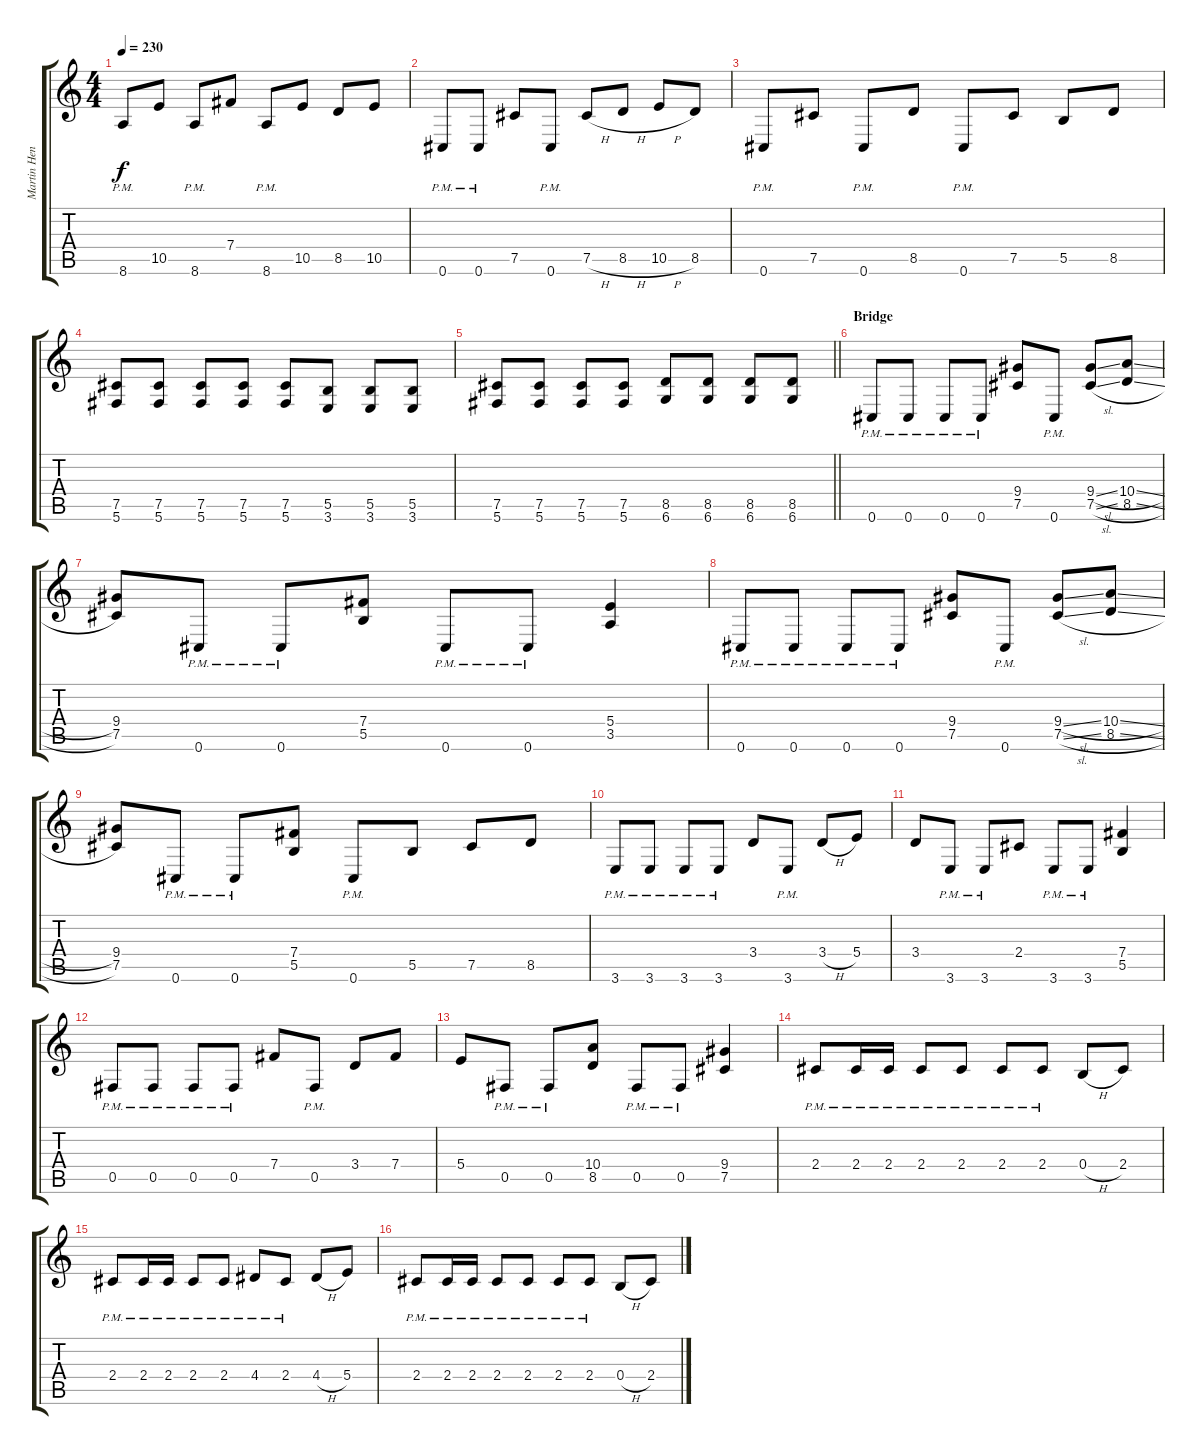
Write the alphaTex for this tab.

\track ("Martin Henriksson" "Martin Hen") {instrument distortionguitar}
\staff {score tabs}
\tuning (Db4 Ab3 E3 B2 Gb2 Db2) {hide}
\ts (4 4)
\tempo 230
\clef g2
\ks c
8.6{pm}.8{dy f} 10.5.8 8.6{pm}.8 7.4.8 8.6{pm}.8 10.5.8 8.5.8 10.5.8 |
0.6{pm}.8 0.6{pm}.8 7.5.8 0.6{pm}.8 7.5{h}.8 8.5{h}.8 10.5{h}.8 8.5.8 |
0.6{pm}.8 7.5.8 0.6{pm}.8 8.5.8 0.6{pm}.8 7.5.8 5.5.8 8.5.8 |
(7.5 5.6).8 (7.5 5.6).8 (7.5 5.6).8 (7.5 5.6).8 (7.5 5.6).8 (5.5 3.6).8 (5.5 3.6).8 (5.5 3.6).8 |
\barLineRight lightlight
(7.5 5.6).8 (7.5 5.6).8 (7.5 5.6).8 (7.5 5.6).8 (8.5 6.6).8 (8.5 6.6).8 (8.5 6.6).8 (8.5 6.6).8 |
\section ("" "Bridge")
0.6{pm}.8 0.6{pm}.8 0.6{pm}.8 0.6{pm}.8 (9.4 7.5).8 0.6{pm}.8 (9.4{sl} 7.5{sl}).8 (10.4{sl} 8.5{sl}).8 |
(9.4 7.5).8 0.6{pm}.8 0.6{pm}.8 (7.4 5.5).8 0.6{pm}.8 0.6{pm}.8 (5.4 3.5).4 |
0.6{pm}.8 0.6{pm}.8 0.6{pm}.8 0.6{pm}.8 (9.4 7.5).8 0.6{pm}.8 (9.4{sl} 7.5{sl}).8 (10.4{sl} 8.5{sl}).8 |
(9.4 7.5).8 0.6{pm}.8 0.6{pm}.8 (7.4 5.5).8 0.6{pm}.8 5.5.8 7.5.8 8.5.8 |
3.6{pm}.8 3.6{pm}.8 3.6{pm}.8 3.6{pm}.8 3.4.8 3.6{pm}.8 3.4{h}.8 5.4.8 |
3.4.8 3.6{pm}.8 3.6{pm}.8 2.4.8 3.6{pm}.8 3.6{pm}.8 (7.4 5.5).4 |
0.5{pm}.8 0.5{pm}.8 0.5{pm}.8 0.5{pm}.8 7.4.8 0.5{pm}.8 3.4.8 7.4.8 |
5.4.8 0.5{pm}.8 0.5{pm}.8 (10.4 8.5).8 0.5{pm}.8 0.5{pm}.8 (9.4 7.5).4 |
2.4{pm}.8 2.4{pm}.16 2.4{pm}.16 2.4{pm}.8 2.4{pm}.8 2.4{pm}.8 2.4{pm}.8 0.4{h}.8 2.4.8 |
2.4{pm}.8 2.4{pm}.16 2.4{pm}.16 2.4{pm}.8 2.4{pm}.8 4.4{pm}.8 2.4{pm}.8 4.4{h}.8 5.4.8 |
2.4{pm}.8 2.4{pm}.16 2.4{pm}.16 2.4{pm}.8 2.4{pm}.8 2.4{pm}.8 2.4{pm}.8 0.4{h}.8 2.4.8
